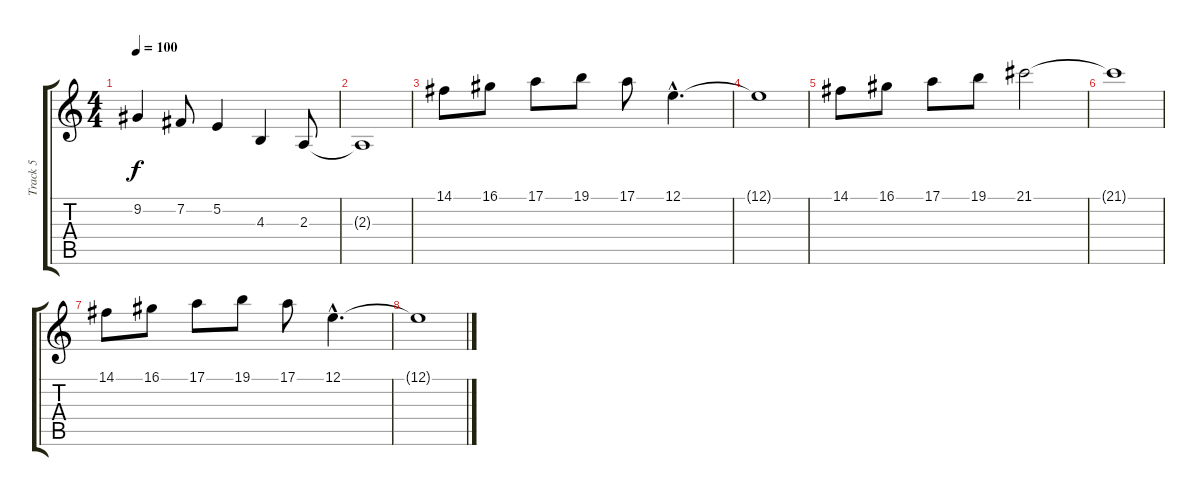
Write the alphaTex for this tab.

\track ("Track 5" "Track 5") {instrument flute}
\staff {score tabs}
\tuning (E4 B3 G3 D3 A2 E2) {hide}
\ts (4 4)
\tempo 100
\clef g2
\ks c
9.2.4{dy f} 7.2.8 5.2.4 4.3.4 2.3.8 |
2.3{t}.1 |
14.1.8 16.1.8 17.1.8 19.1.8 17.1.8 12.1{hac}.4{d} |
12.1{t}.1 |
14.1.8 16.1.8 17.1.8 19.1.8 21.1.2 |
21.1{t}.1 |
14.1.8 16.1.8 17.1.8 19.1.8 17.1.8 12.1{hac}.4{d} |
12.1{t}.1
